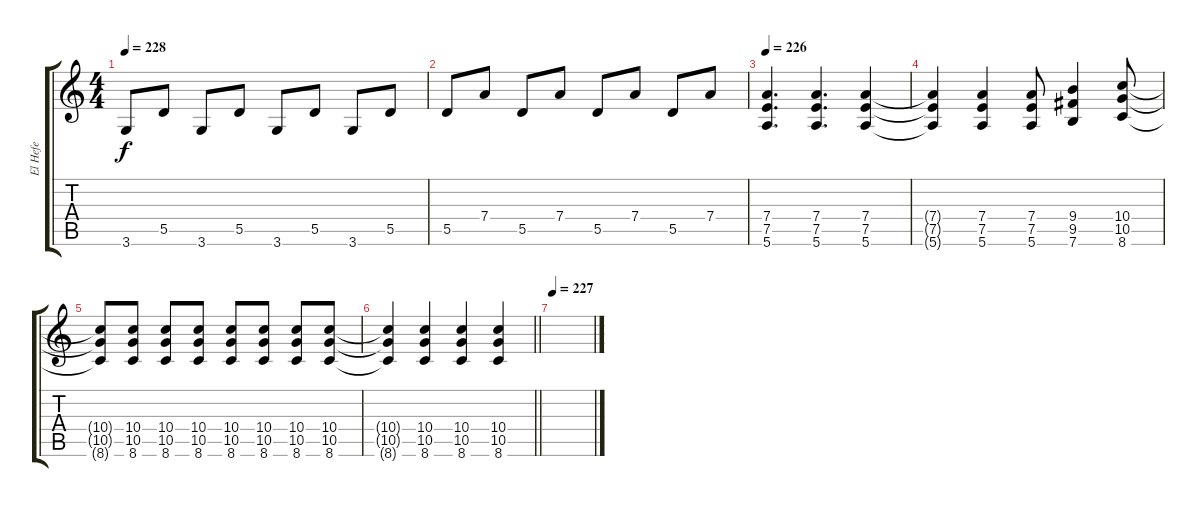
\track ("El Hefe" "El Hefe") {instrument overdrivenguitar}
\staff {score tabs}
\tuning (E4 B3 G3 D3 A2 E2) {hide}
\ts (4 4)
\tempo 228
\clef g2
\ks c
3.6.8{dy f} 5.5.8 3.6.8 5.5.8 3.6.8 5.5.8 3.6.8 5.5.8 |
5.5.8 7.4.8 5.5.8 7.4.8 5.5.8 7.4.8 5.5.8 7.4.8 |
\tempo 226
(7.4 7.5 5.6).4{d instrument electricguitarclean} (7.4 7.5 5.6).4{d} (7.4 7.5 5.6).4 |
(7.4{t} 7.5{t} 5.6{t}).4 (7.4 7.5 5.6).4 (7.4 7.5 5.6).8 (9.4 9.5 7.6).4 (10.4 10.5 8.6).8 |
(10.4{t} 10.5{t} 8.6{t}).8 (10.4 10.5 8.6).8 (10.4 10.5 8.6).8 (10.4 10.5 8.6).8 (10.4 10.5 8.6).8 (10.4 10.5 8.6).8 (10.4 10.5 8.6).8 (10.4 10.5 8.6).8 |
\barLineRight lightlight
(10.4{t} 10.5{t} 8.6{t}).4 (10.4 10.5 8.6).4 (10.4 10.5 8.6).4 (10.4 10.5 8.6).4 |
\section ("" "")
\tempo 227
